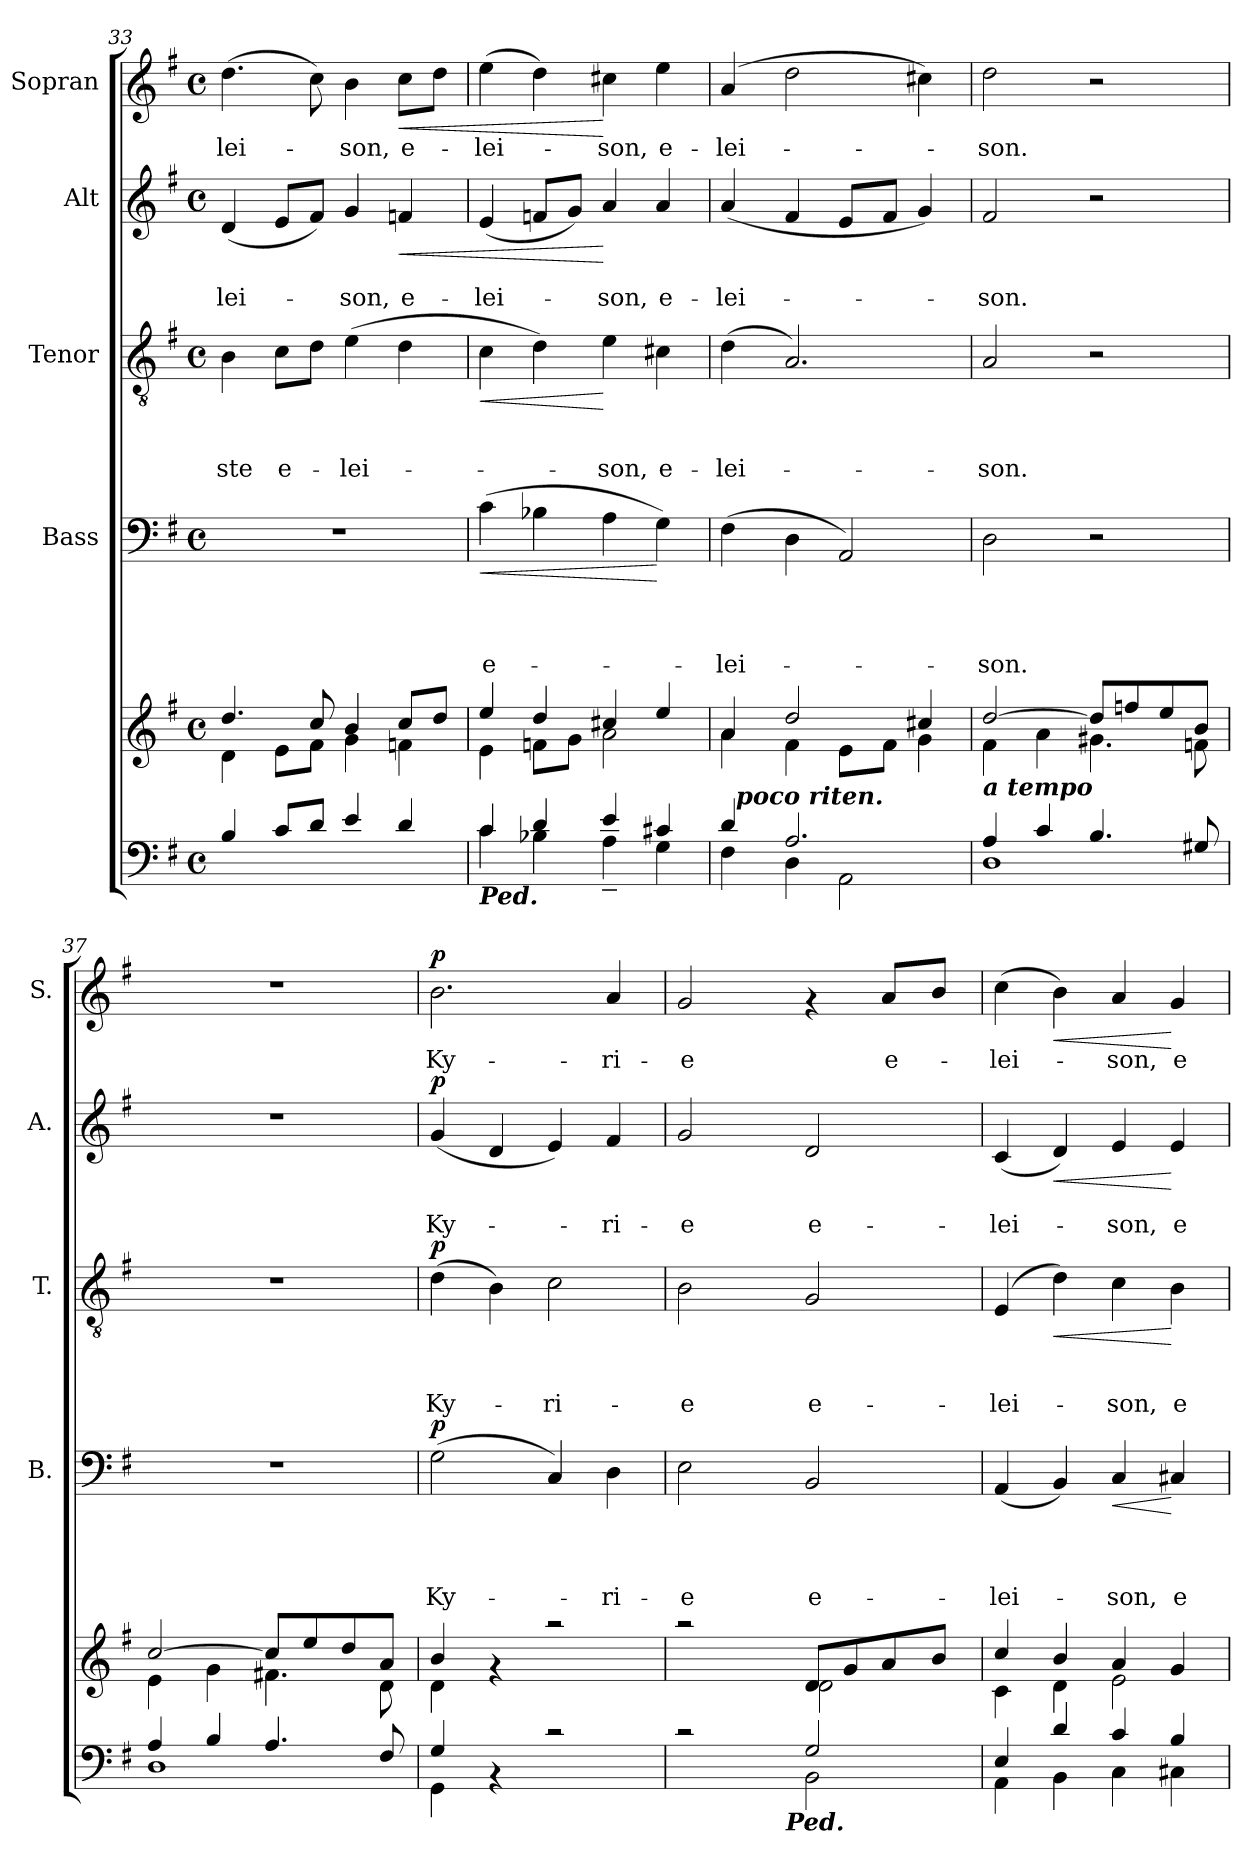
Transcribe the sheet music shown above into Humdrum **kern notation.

**kern	**kern	**kern	**text	**text	**text	**text	**dynam	**kern	**text	**text	**text	**dynam	**kern	**text	**text	**dynam	**kern	**text	**dynam
*part5	*part5	*part4	*part4	*part4	*part4	*part4	*part4	*part3	*part3	*part3	*part3	*part3	*part2	*part2	*part2	*part2	*part1	*part1	*part1
*staff6	*staff5	*staff4	*staff4	*staff4	*staff4	*staff4	*staff4	*staff3	*staff3	*staff3	*staff3	*staff3	*staff2	*staff2	*staff2	*staff2	*staff1	*staff1	*staff1
*	*	*I"Bass	*	*	*	*	*	*I"Tenor	*	*	*	*	*I"Alt	*	*	*	*I"Sopran	*	*
*	*	*I'B.	*	*	*	*	*	*I'T.	*	*	*	*	*I'A.	*	*	*	*I'S.	*	*
*clefF4	*clefG2	*clefF4	*	*	*	*	*	*clefGv2	*	*	*	*	*clefG2	*	*	*	*clefG2	*	*
*k[f#]	*k[f#]	*k[f#]	*	*	*	*	*	*k[f#]	*	*	*	*	*k[f#]	*	*	*	*k[f#]	*	*
*G:	*G:	*G:	*	*	*	*	*	*G:	*	*	*	*	*G:	*	*	*	*G:	*	*
*M4/4	*M4/4	*M4/4	*	*	*	*	*	*M4/4	*	*	*	*	*M4/4	*	*	*	*M4/4	*	*
*met(c)	*met(c)	*met(c)	*	*	*	*	*	*met(c)	*	*	*	*	*met(c)	*	*	*	*met(c)	*	*
=33	=33	=33	=33	=33	=33	=33	=33	=33	=33	=33	=33	=33	=33	=33	=33	=33	=33	=33	=33
*	*^	*	*	*	*	*	*	*	*	*	*	*	*	*	*	*	*	*	*
!	!	!	!	!	!	!	!	!	!	!	!	!LO:LY:b	!	!	!	!LO:LY:b	!	!	!LO:LY:b	!
4B/	4.dd/	4d\	1r	.	.	.	.	.	4B\	.	.	-ste	.	(<4d/	.	-lei-	.	(>4.dd\	-lei-	.
!	!	!	!	!	!	!	!	!	!	!	!	!LO:LY:b	!	!	!	!	!	!	!	!
8c/L	.	8e\L	.	.	.	.	.	.	8c\L	.	.	e-	.	8e/L	.	.	.	.	.	.
8d/J	8cc/	8f#\J	.	.	.	.	.	.	8d\J	.	.	.	.	8f#/J)	.	.	.	8cc\)	.	.
!	!	!	!	!	!	!	!	!	!	!	!	!LO:LY:b	!	!	!	!LO:LY:b	!	!	!LO:LY:b	!
4e/	4b/	4g\	.	.	.	.	.	.	(>4e\	.	.	-lei-	.	4g/	.	-son,	.	4b\	-son,	.
!	!	!	!	!	!	!	!	!	!	!	!	!	!	!	!	!LO:LY:b	!LO:HP:b	!	!LO:LY:b	!LO:HP:b
4d/	8cc/L	4fn\	.	.	.	.	.	.	4d\	.	.	.	.	4fn/	.	e-	<	8cc\L	e-	<
.	8dd/J	.	.	.	.	.	.	.	.	.	.	.	.	.	.	.	.	8dd\J	.	.
=34	=34	=34	=34	=34	=34	=34	=34	=34	=34	=34	=34	=34	=34	=34	=34	=34	=34	=34	=34	=34
*^	*	*	*	*	*	*	*	*	*	*	*	*	*	*	*	*	*	*	*	*
!LO:TX:b:Bi:t=Ped.	!	!	!	!	!	!	!	!	!	!	!	!	!	!	!	!	!	!	!	!	!
!	!	!	!	!	!	!	!	!LO:LY:b	!LO:HP:b	!	!	!	!	!LO:HP:b	!	!	!LO:LY:b	!	!	!LO:LY:b	!
4c/	4c\	4ee/	4e\	(>4c\	.	.	.	e-	<	4c\	.	.	.	<	(<4e/	.	-lei-	.	(>4ee\	-lei-	.
4d/	4B-X\	4dd/	8fn\L	4B-X\	.	.	.	.	.	4d\)	.	.	.	.	8fn/L	.	.	.	4dd\)	.	.
.	.	.	8g\J	.	.	.	.	.	.	.	.	.	.	.	8g/J)	.	.	.	.	.	.
!	!	!	!	!	!	!	!	!	!	!	!	!	!LO:LY:b	!	!	!	!LO:LY:b	!	!	!LO:LY:b	!
4e/	4A~<\	4cc#X/	2a\	4A\	.	.	.	.	.	4e\	.	.	-son,	[	4a/	.	-son,	[	4cc#X\	-son,	[
!	!	!	!	!	!	!	!	!	!	!	!	!	!LO:LY:b	!	!	!	!LO:LY:b	!	!	!LO:LY:b	!
4c#X/	4G\	4ee/	.	4G\)	.	.	.	.	[	4c#X\	.	.	e-	.	4a/	.	e-	.	4ee\	e-	.
=35	=35	=35	=35	=35	=35	=35	=35	=35	=35	=35	=35	=35	=35	=35	=35	=35	=35	=35	=35	=35	=35
!	!	!	!	!	!	!	!	!LO:LY:b	!	!	!	!	!LO:LY:b	!	!	!	!LO:LY:b	!	!	!LO:LY:b	!
*	*^	*	*	*	*	*	*	*	*	*	*	*	*	*	*	*	*	*	*	*	*
4d/	4F#\	32ryy	4a/	4a\	(>4F#\	.	.	.	-lei-	.	(>4d\	.	.	-lei-	.	(<4a/	.	-lei-	.	(4a/	-lei-	.
!	!	!LO:TX:a:Bi:t=poco riten.	!	!	!	!	!	!	!	!	!	!	!	!	!	!	!	!	!	!	!	!
.	.	2ryy	.	.	.	.	.	.	.	.	.	.	.	.	.	.	.	.	.	.	.	.
2.A/	4D\	.	2dd/	4f#\	4D\	.	.	.	.	.	2.A/)	.	.	.	.	4f#/	.	.	.	2dd\	.	.
.	2AA\	.	.	8e\L	2AA/)	.	.	.	.	.	.	.	.	.	.	8e/L	.	.	.	.	.	.
.	.	4...ryy	.	.	.	.	.	.	.	.	.	.	.	.	.	.	.	.	.	.	.	.
.	.	.	.	8f#\J	.	.	.	.	.	.	.	.	.	.	.	8f#/J	.	.	.	.	.	.
.	.	.	4cc#X/	4g\	.	.	.	.	.	.	.	.	.	.	.	4g/)	.	.	.	4cc#X\)	.	.
=36	=36	=36	=36	=36	=36	=36	=36	=36	=36	=36	=36	=36	=36	=36	=36	=36	=36	=36	=36	=36	=36	=36
!	!	!	!LO:TX:b:Bi:t=a tempo	!	!	!	!	!	!	!	!	!	!	!	!	!	!	!	!	!	!	!
!	!	!	!	!	!	!	!	!	!LO:LY:b	!	!	!	!	!LO:LY:b	!	!	!	!LO:LY:b	!	!	!LO:LY:b	!
*	*v	*v	*	*	*	*	*	*	*	*	*	*	*	*	*	*	*	*	*	*	*	*
4A/	1D	[>2dd/	4f#\	2D\	.	.	.	-son.	.	2A/	.	.	-son.	.	2f#/	.	-son.	.	2dd\	-son.	.
4c/	.	.	4a\	.	.	.	.	.	.	.	.	.	.	.	.	.	.	.	.	.	.
4.B/	.	8dd/L]	4.g#X\	2r	.	.	.	.	.	2r	.	.	.	.	2r	.	.	.	2r	.	.
.	.	8ffn/	.	.	.	.	.	.	.	.	.	.	.	.	.	.	.	.	.	.	.
.	.	8ee/	.	.	.	.	.	.	.	.	.	.	.	.	.	.	.	.	.	.	.
8G#X/	.	8b/J	8fn\	.	.	.	.	.	.	.	.	.	.	.	.	.	.	.	.	.	.
!!LO:PB:g=z
=37	=37	=37	=37	=37	=37	=37	=37	=37	=37	=37	=37	=37	=37	=37	=37	=37	=37	=37	=37	=37	=37
4A/	1D	[>2cc/	4e\	1r	.	.	.	.	.	1r	.	.	.	.	1r	.	.	.	1r	.	.
4B/	.	.	4g\	.	.	.	.	.	.	.	.	.	.	.	.	.	.	.	.	.	.
4.A/	.	8cc/L]	4.f#X\	.	.	.	.	.	.	.	.	.	.	.	.	.	.	.	.	.	.
.	.	8ee/	.	.	.	.	.	.	.	.	.	.	.	.	.	.	.	.	.	.	.
.	.	8dd/	.	.	.	.	.	.	.	.	.	.	.	.	.	.	.	.	.	.	.
8F#/	.	8a/J	8d\	.	.	.	.	.	.	.	.	.	.	.	.	.	.	.	.	.	.
=38	=38	=38	=38	=38	=38	=38	=38	=38	=38	=38	=38	=38	=38	=38	=38	=38	=38	=38	=38	=38	=38
!	!	!	!	!	!	!	!	!LO:LY:b	!LO:DY:a	!	!	!	!LO:LY:b	!LO:DY:a	!	!	!LO:LY:b	!LO:DY:a	!	!LO:LY:b	!LO:DY:a
4G/	4GG\	4b/	4d\	(>2G\	.	.	.	Ky-	p	(>4d\	.	.	Ky-	p	(<4g/	.	Ky-	p	2.b\	Ky-	p
4rAA	2.ryy	4rf	2.ryy	.	.	.	.	.	.	4B\)	.	.	.	.	4d/	.	.	.	.	.	.
!	!	!	!	!	!	!	!	!	!	!	!	!	!LO:LY:b	!	!	!	!	!	!	!	!
2rc	.	2raa	.	4C/)	.	.	.	.	.	2c\	.	.	-ri-	.	4e/)	.	.	.	.	.	.
!	!	!	!	!	!	!	!	!LO:LY:b	!	!	!	!	!	!	!	!	!LO:LY:b	!	!	!LO:LY:b	!
.	.	.	.	4D\	.	.	.	-ri-	.	.	.	.	.	.	4f#/	.	-ri-	.	4a/	-ri-	.
=39	=39	=39	=39	=39	=39	=39	=39	=39	=39	=39	=39	=39	=39	=39	=39	=39	=39	=39	=39	=39	=39
!	!	!	!	!	!	!	!	!LO:LY:b	!	!	!	!	!LO:LY:b	!	!	!	!LO:LY:b	!	!	!LO:LY:b	!
*	*^	*	*	*	*	*	*	*	*	*	*	*	*	*	*	*	*	*	*	*	*
2rc	2ryy	3ryy	2raa	2ryy	2E\	.	.	.	-e	.	2B\	.	.	-e	.	2g/	.	-e	.	2g/	-e	.
.	.	12.ryy	.	.	.	.	.	.	.	.	.	.	.	.	.	.	.	.	.	.	.	.
!	!	!LO:TX:b:Bi:t=Ped.	!	!	!	!	!	!	!	!	!	!	!	!	!	!	!	!	!	!	!	!
.	.	3ryy	.	.	.	.	.	.	.	.	.	.	.	.	.	.	.	.	.	.	.	.
!	!	!	!	!	!	!	!	!	!LO:LY:b	!	!	!	!	!LO:LY:b	!	!	!	!LO:LY:b	!	!	!	!
2G/	2BB\	.	8d/L	2d\	2BB/	.	.	.	e-	.	2G/	.	.	e-	.	2d/	.	e-	.	4rf	.	.
.	.	.	8g/	.	.	.	.	.	.	.	.	.	.	.	.	.	.	.	.	.	.	.
!	!	!	!	!	!	!	!	!	!	!	!	!	!	!	!	!	!	!	!	!	!LO:LY:b	!
.	.	.	8a/	.	.	.	.	.	.	.	.	.	.	.	.	.	.	.	.	8a/L	e-	.
.	.	6ryy	.	.	.	.	.	.	.	.	.	.	.	.	.	.	.	.	.	.	.	.
.	.	.	8b/J	.	.	.	.	.	.	.	.	.	.	.	.	.	.	.	.	8b/J	.	.
.	.	24ryy	.	.	.	.	.	.	.	.	.	.	.	.	.	.	.	.	.	.	.	.
=40	=40	=40	=40	=40	=40	=40	=40	=40	=40	=40	=40	=40	=40	=40	=40	=40	=40	=40	=40	=40	=40	=40
!	!	!	!	!	!	!	!	!	!LO:LY:b	!	!	!	!	!LO:LY:b	!	!	!	!LO:LY:b	!	!	!LO:LY:b	!
*	*v	*v	*	*	*	*	*	*	*	*	*	*	*	*	*	*	*	*	*	*	*	*
4E/	4AA\	4cc/	4c\	(<4AA/	.	.	.	-lei-	.	(4E/	.	.	-lei-	.	(<4c/	.	-lei-	.	(>4cc\	-lei-	.
!	!	!	!	!	!	!	!	!	!	!	!	!	!	!LO:HP:b	!	!	!	!LO:HP:b	!	!	!LO:HP:b
4d/	4BB\	4b/	4d\	4BB/)	.	.	.	.	.	4d\)	.	.	.	<	4d/)	.	.	<	4b\)	.	<
!	!	!	!	!	!	!	!	!LO:LY:b	!LO:HP:b	!	!	!	!LO:LY:b	!	!	!	!LO:LY:b	!	!	!LO:LY:b	!
4c/	4C\	4a/	2e\	4C/	.	.	.	-son,	<	4c\	.	.	-son,	.	4e/	.	-son,	.	4a/	-son,	.
!	!	!	!	!	!	!	!	!LO:LY:b	!	!	!	!	!LO:LY:b	!	!	!	!LO:LY:b	!	!	!LO:LY:b	!
4B/	4C#X\	4g/	.	4C#X/	.	.	.	e-	[	4B\	.	.	e-	[	4e/	.	e-	[	4g/	e-	[
*v	*v	*	*	*	*	*	*	*	*	*	*	*	*	*	*	*	*	*	*	*	*
*	*v	*v	*	*	*	*	*	*	*	*	*	*	*	*	*	*	*	*	*	*
=	=	=	=	=	=	=	=	=	=	=	=	=	=	=	=	=	=	=	=
*-	*-	*-	*-	*-	*-	*-	*-	*-	*-	*-	*-	*-	*-	*-	*-	*-	*-	*-	*-
